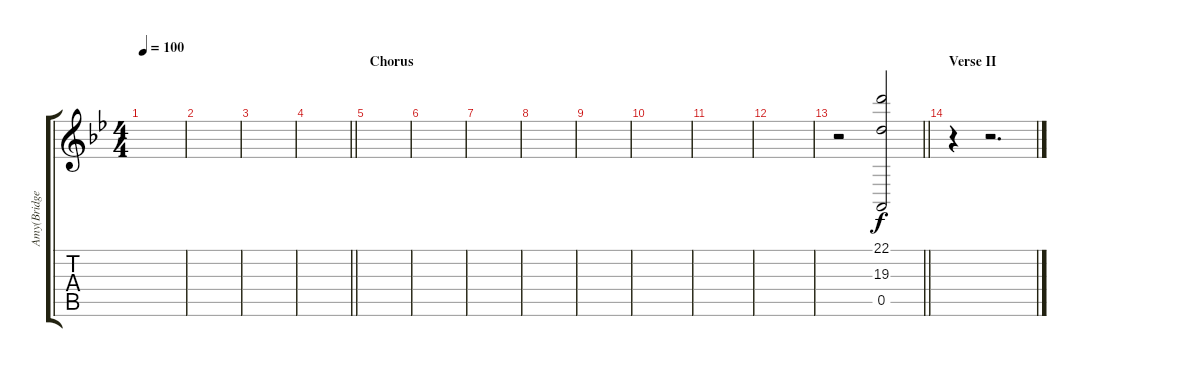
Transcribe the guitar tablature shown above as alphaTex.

\track ("Amy(Bridge)" "Amy(Bridge") {instrument breathnoise}
\staff {score tabs}
\tuning (E4 B3 G3 D3 A2 E2) {hide}
\ts (4 4)
\tempo 100
\clef g2
\ks bb
|
|
|
\barLineRight lightlight
|
\section ("" "Chorus")
|
|
|
|
|
|
|
|
\barLineRight lightlight
r.2 (22.1 19.3 0.5).2{volume 12 instrument reversecymbal} |
\section ("" "Verse II")
r.4{volume 11} r.2{d}
